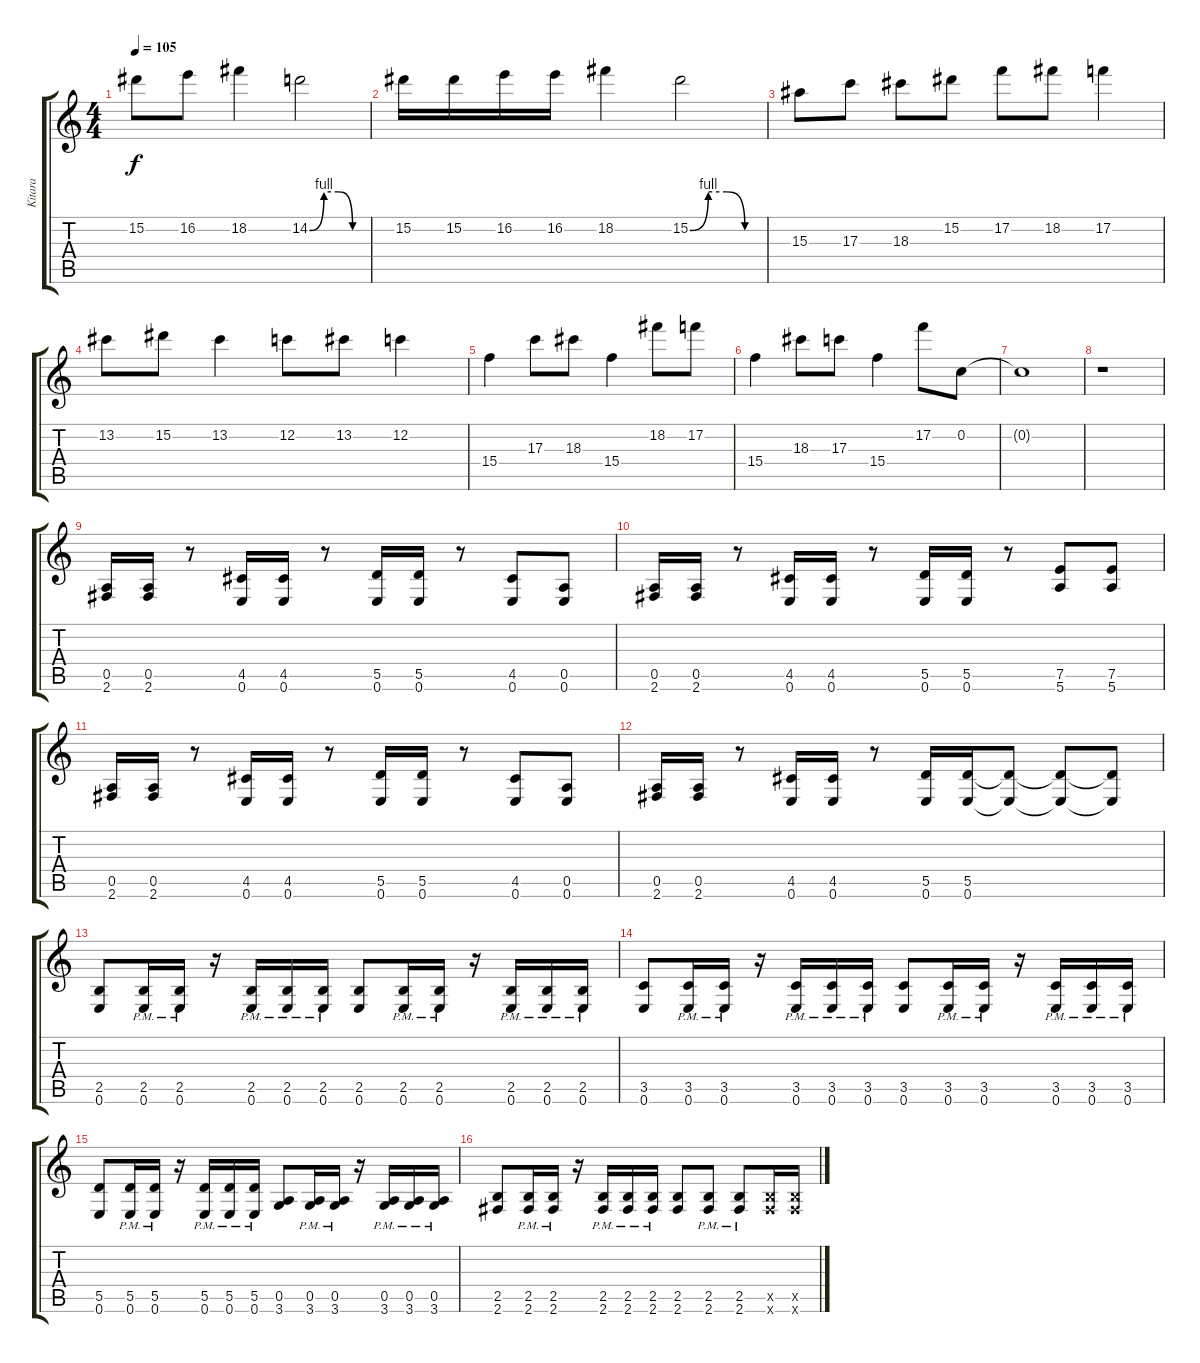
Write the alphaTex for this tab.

\track ("Kitara" "Kitara") {instrument acousticguitarnylon}
\staff {score tabs}
\tuning (F4 C4 G3 D3 A2 E2) {hide}
\ts (4 4)
\tempo 105
\clef g2
\ks c
15.2.8{dy f} 16.2.8 18.2.4 14.2{be (custom 0 0 15 4 30 4 45 0 60 0)}.2 |
15.2.16 15.2.16 16.2.16 16.2.16 18.2.4 15.2{be (custom 0 0 15 4 30 4 45 0 60 0)}.2 |
15.3.8 17.3.8 18.3.8 15.2.8 17.2.8 18.2.8 17.2.4 |
13.2.8 15.2.8 13.2.4 12.2.8 13.2.8 12.2.4 |
15.4.4 17.3.8 18.3.8 15.4.4 18.2.8 17.2.8 |
15.4.4 18.3.8 17.3.8 15.4.4 17.2.8 0.2.8 |
0.2{t}.1 |
r.1{volume 0 instrument overdrivenguitar} |
(0.5 2.6).16{volume 4 instrument overdrivenguitar} (0.5 2.6).16 r.8 (4.5 0.6).16 (4.5 0.6).16 r.8 (5.5 0.6).16 (5.5 0.6).16 r.8 (4.5 0.6).8 (0.5 0.6).8 |
(0.5 2.6).16{volume 8} (0.5 2.6).16 r.8 (4.5 0.6).16 (4.5 0.6).16 r.8 (5.5 0.6).16 (5.5 0.6).16 r.8 (7.5 5.6).8 (7.5 5.6).8 |
(0.5 2.6).16{volume 12} (0.5 2.6).16 r.8 (4.5 0.6).16 (4.5 0.6).16 r.8 (5.5 0.6).16 (5.5 0.6).16 r.8 (4.5 0.6).8 (0.5 0.6).8 |
(0.5 2.6).16{volume 16} (0.5 2.6).16 r.8 (4.5 0.6).16 (4.5 0.6).16 r.8 (5.5 0.6).16 (5.5 0.6).16 (5.5{t} 0.6{t}).8 (5.5{t} 0.6{t}).8 (5.5{t} 0.6{t}).8 |
(2.5 0.6).8 (2.5{pm} 0.6{pm}).16 (2.5{pm} 0.6{pm}).16 r.16 (2.5{pm} 0.6{pm}).16 (2.5{pm} 0.6{pm}).16 (2.5{pm} 0.6{pm}).16 (2.5 0.6).8 (2.5{pm} 0.6{pm}).16 (2.5{pm} 0.6{pm}).16 r.16 (2.5{pm} 0.6{pm}).16 (2.5{pm} 0.6{pm}).16 (2.5{pm} 0.6{pm}).16 |
(3.5 0.6).8 (3.5{pm} 0.6{pm}).16 (3.5{pm} 0.6{pm}).16 r.16 (3.5{pm} 0.6{pm}).16 (3.5{pm} 0.6{pm}).16 (3.5{pm} 0.6{pm}).16 (3.5 0.6).8 (3.5{pm} 0.6{pm}).16 (3.5{pm} 0.6{pm}).16 r.16 (3.5{pm} 0.6{pm}).16 (3.5{pm} 0.6{pm}).16 (3.5{pm} 0.6{pm}).16 |
(5.5 0.6).8 (5.5{pm} 0.6).16 (5.5{pm} 0.6).16 r.16 (5.5{pm} 0.6).16 (5.5{pm} 0.6).16 (5.5{pm} 0.6).16 (0.5 3.6).8 (0.5{pm} 3.6).16 (0.5{pm} 3.6).16 r.16 (0.5{pm} 3.6).16 (0.5{pm} 3.6).16 (0.5{pm} 3.6).16 |
(2.5 2.6).8 (2.5{pm} 2.6).16 (2.5{pm} 2.6).16 r.16 (2.5{pm} 2.6).16 (2.5{pm} 2.6).16 (2.5{pm} 2.6).16 (2.5 2.6).8 (2.5{pm} 2.6).8 (2.5{pm} 2.6).8 (2.5{x} 2.6{x}).16 (2.5{x} 2.6{x}).16
